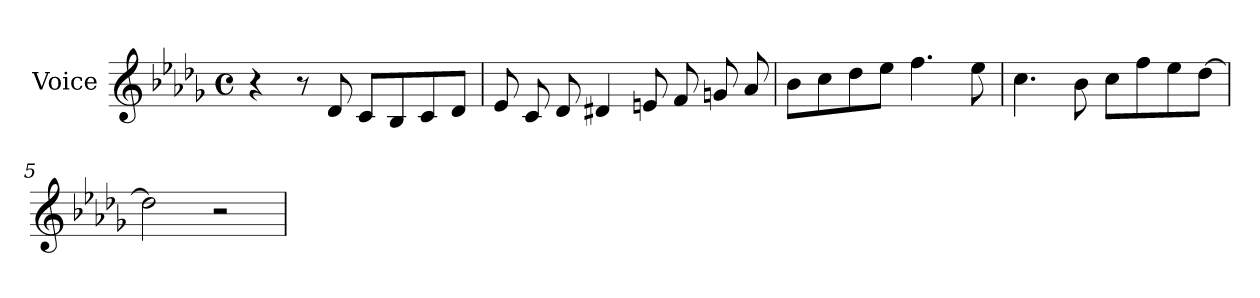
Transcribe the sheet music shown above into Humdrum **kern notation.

**kern
*part1
*staff1
*I"Voice
*I'Voice
*clefG2
*k[b-e-a-d-g-]
*M4/4
*met(c)
=1
4r
8r
8d-/
8c/L
8B-/
8c/
8d-/J
=2
8e-/L
8c/
8d-/
4d#X/
8en/L
8f/
8gn/
8a-/J
=3
8b-\L
8cc\
8dd-\
8ee-\J
4.ff\
8ee-\
=4
4.cc\
8b-\
8cc\L
8ff\
8ee-\
[>8dd-\J
=5
2dd-\]
2rcc
=
*-
